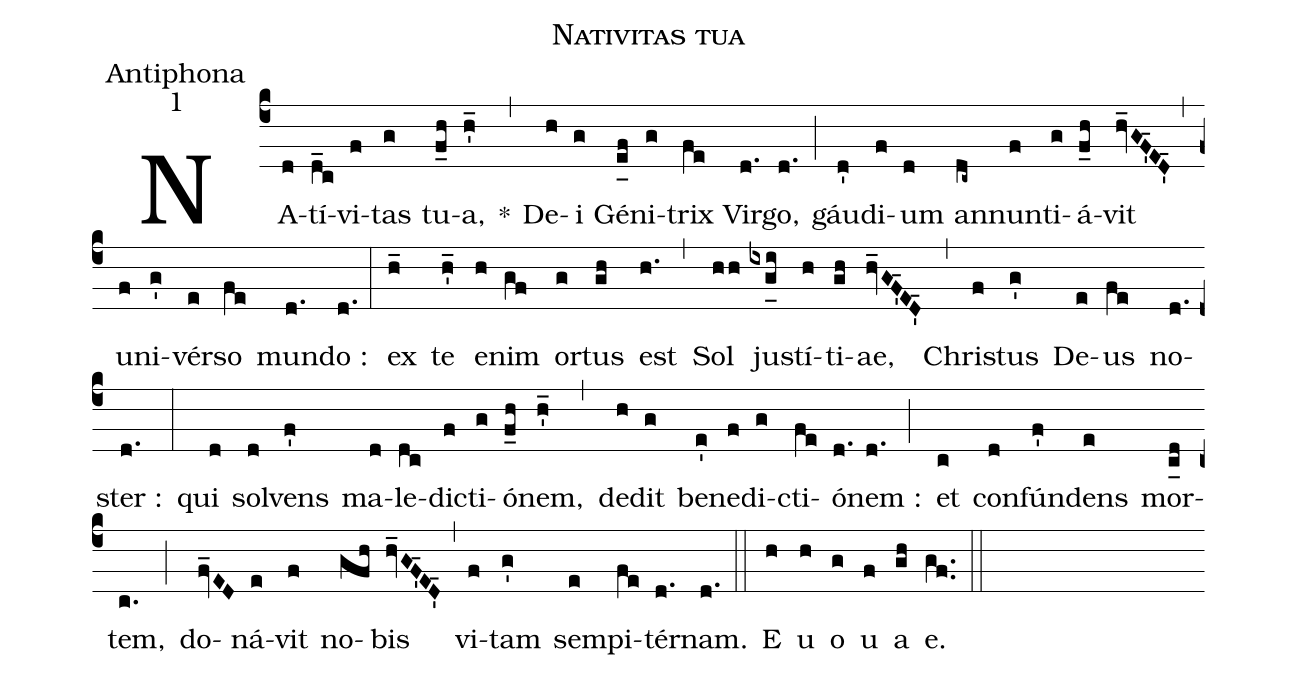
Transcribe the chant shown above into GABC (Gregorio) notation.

name:Nativitas tua;
office-part:Antiphona;
mode:1;
%%
(c4) NA(d)tí(d_c)vi(f)tas(g) tu(f_h)a,(h'_) *(,) De(h)i(g) Gé(e_[uh:l]f)ni(g)trix(fe) Vir(d.)go,(d.) (;) gáu(d')di(f)um(d) an(dc~)nun(f)ti(g)á(f_h)vit(hv_GF'_4ED'_4) (,) u(f)ni(g')vér(e)so(fe) mun(d.)do :(d.) (:) ex(h_) te(h'_) e(h)nim(gf) or(g)tus(gh) est(h.) (,) Sol(hh) ju(ixg_[uh:l]i)stí(h)ti(gh)ae,(hv_GF'_4ED'_4) (,) Chri(f)stus(g') De(e)us(fe) no(d.)ster :(d.) (:) qui(d) sol(d)vens(f') ma(d)le(dc)di(f)cti(g)ó(f_h)nem,(h'_) (,) de(h)dit(g) be(e')ne(f)di(g)cti(fe)ó(d.)nem :(d.) (;) et(c) con(d)fún(f')dens(e) mor(c_[ll:1]d)tem,(c.) (;) do(fv_ED)ná(e)vit(f) no(gfh)bis(hv_GF'_4ED'_4) (,) vi(f)tam(g') sem(e)pi(fe)tér(d.)nam.(d.) (::) <eu>E(h) u(h) o(g) u(f) a(gh) e.</eu>(gf..) (::)
